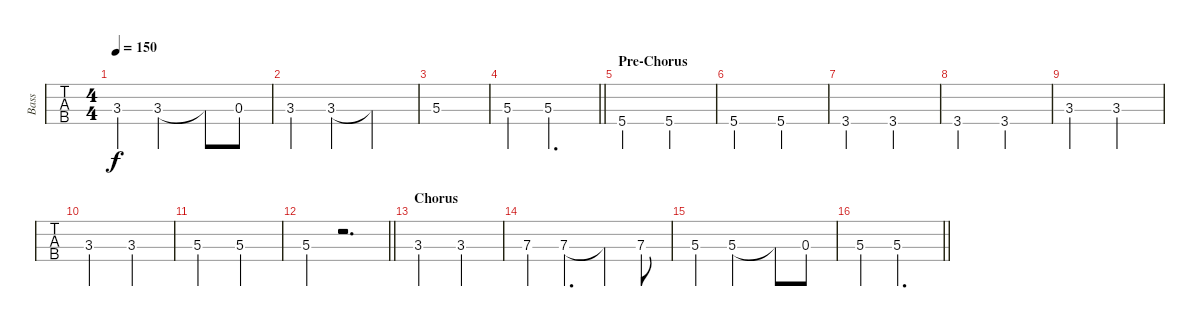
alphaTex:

\track ("Bass" "Bass") {instrument electricbassfinger}
\staff {tabs}
\tuning (G2 D2 A1 E1) {hide}
\ts (4 4)
\tempo 150
\clef f4
\ks c
3.3.4{dy f} 3.3.2 3.3{t}.8 0.3.8 |
3.3.4 3.3.4 3.3{t}.2 |
5.3.1 |
\barLineRight lightlight
5.3.4 5.3.2{d} |
\section ("" "Pre-Chorus")
5.4.2 5.4.2 |
5.4.2 5.4.2 |
3.4.2 3.4.2 |
3.4.2 3.4.2 |
3.3.2 3.3.2 |
3.3.2 3.3.2 |
5.3.2 5.3.2 |
\barLineRight lightlight
5.3.4 r.2{d} |
\section ("" "Chorus")
3.3.2 3.3.2 |
7.3.4 7.3.4{d} 7.3{t}.4 7.3.8 |
5.3.4 5.3.2 5.3{t}.8 0.3.8 |
\barLineRight lightlight
5.3.4 5.3.2{d}
